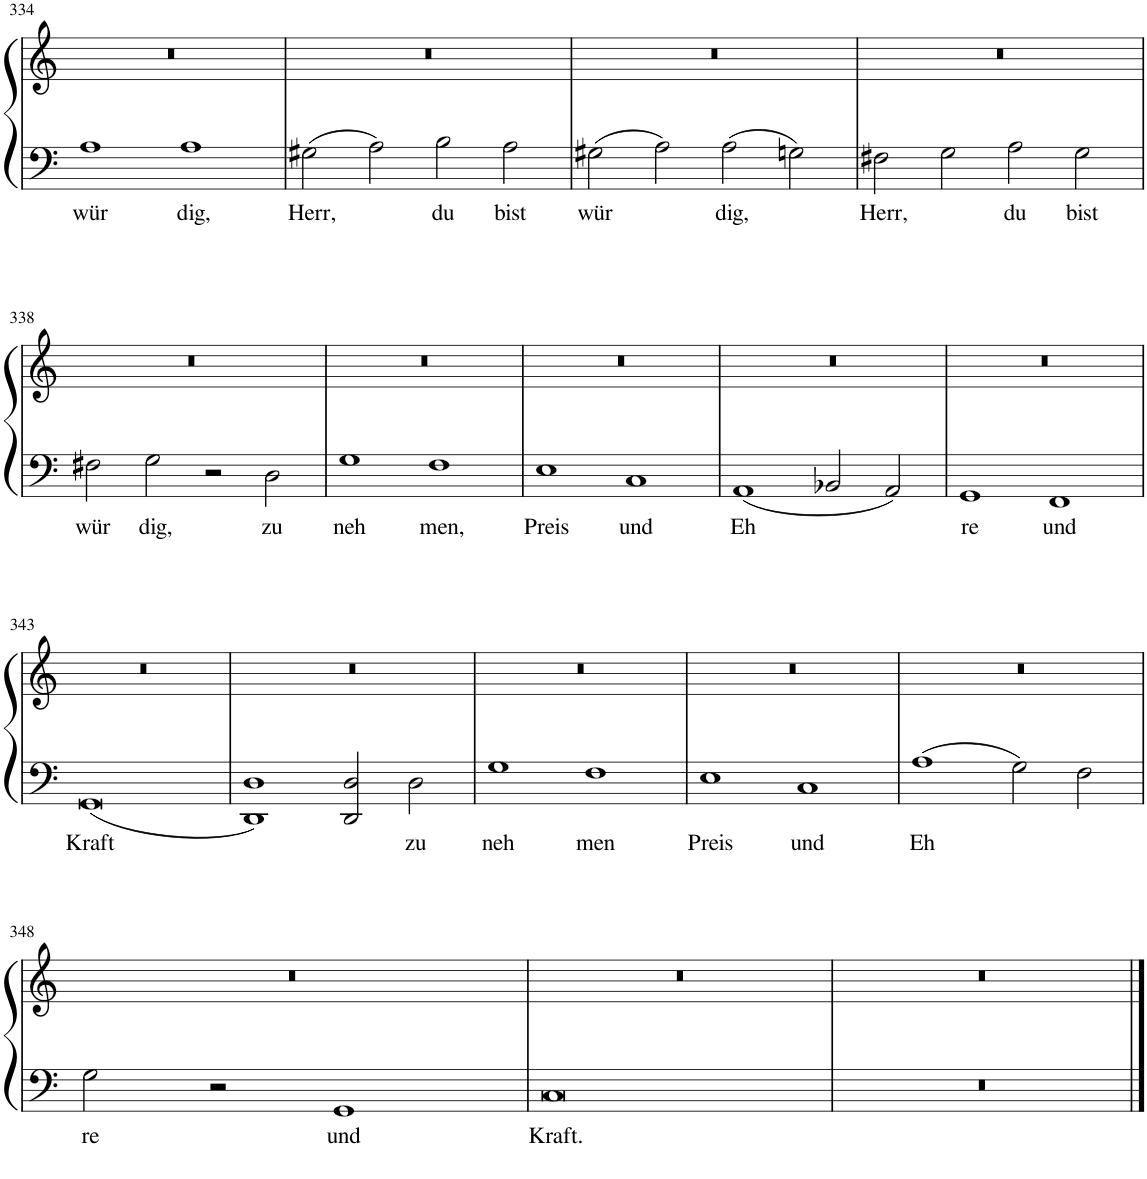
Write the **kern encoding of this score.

**kern	**text	**kern
*part1	*part1	*part1
*staff2	*staff2	*staff1
*I"Piano	*	*
*I'Pno.	*	*
!!LO:PB:g=z
*clefF4	*	*clefG2
*k[]	*	*k[]
*M4/2	*	*M4/2
=334	=334	=334
!	!LO:LY:b	!
1A	wür	0r
!	!LO:LY:b	!
1A	dig,	.
=335	=335	=335
!	!LO:LY:b	!
2G#X\	Herr,	0r
2A\	.	.
!	!LO:LY:b	!
2B\	du	.
!	!LO:LY:b	!
2A\	bist	.
=336	=336	=336
!	!LO:LY:b	!
2G#X\	wür	0r
2A\	.	.
!	!LO:LY:b	!
2A\	dig,	.
2Gn\	.	.
=337	=337	=337
!	!LO:LY:b	!
2F#X\	Herr,	0r
2G\	.	.
!	!LO:LY:b	!
2A\	du	.
!	!LO:LY:b	!
2G\	bist	.
!!LO:LB:g=z
=338	=338	=338
!	!LO:LY:b	!
2F#X\	wür	0r
!	!LO:LY:b	!
2G\	dig,	.
2r	.	.
!	!LO:LY:b	!
2D\	zu	.
=339	=339	=339
!	!LO:LY:b	!
1G	neh	0r
!	!LO:LY:b	!
1F	men,	.
=340	=340	=340
!	!LO:LY:b	!
1E	Preis	0r
!	!LO:LY:b	!
1C	und	.
=341	=341	=341
!	!LO:LY:b	!
1AA	Eh	0r
2BB-X/	.	.
2AA/	.	.
=342	=342	=342
!	!LO:LY:b	!
1GG	re	0r
!	!LO:LY:b	!
1FF	und	.
!!LO:LB:g=z
=343	=343	=343
!	!LO:LY:b	!
0GG	Kraft	0r
=344	=344	=344
1DD 1D	.	0r
2DD/ 2D/	.	.
!	!LO:LY:b	!
2D\	zu	.
=345	=345	=345
!	!LO:LY:b	!
1G	neh	0r
!	!LO:LY:b	!
1F	men	.
=346	=346	=346
!	!LO:LY:b	!
1E	Preis	0r
!	!LO:LY:b	!
1C	und	.
=347	=347	=347
!	!LO:LY:b	!
1A	Eh	0r
2G\	.	.
2F\	.	.
!!LO:LB:g=z
=348	=348	=348
!	!LO:LY:b	!
2G\	re	0r
2r	.	.
!	!LO:LY:b	!
1GG	und	.
=349	=349	=349
!	!LO:LY:b	!
0C	Kraft.	0r
=350	=350	=350
0r	.	0r
==	==	==
*-	*-	*-
